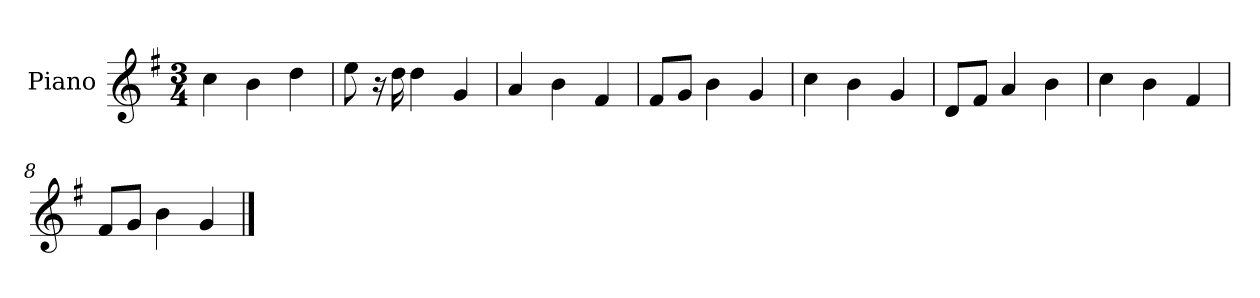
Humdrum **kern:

**kern
*part1
*staff1
*I"Piano
*I'P-no
*clefG2
*k[f#]
*M3/4
*MM181
=1
4cc\
4b\
4dd\
=2
8ee\
16r
16dd\
4dd\
4g/
=3
4a/
4b\
4f#/
=4
8f#/L
8g/J
4b\
4g/
=5
4cc\
4b\
4g/
=6
8d/L
8f#/J
4a/
4b\
=7
4cc\
4b\
4f#/
=8
8f#/L
8g/J
4b\
4g/
==
*-
